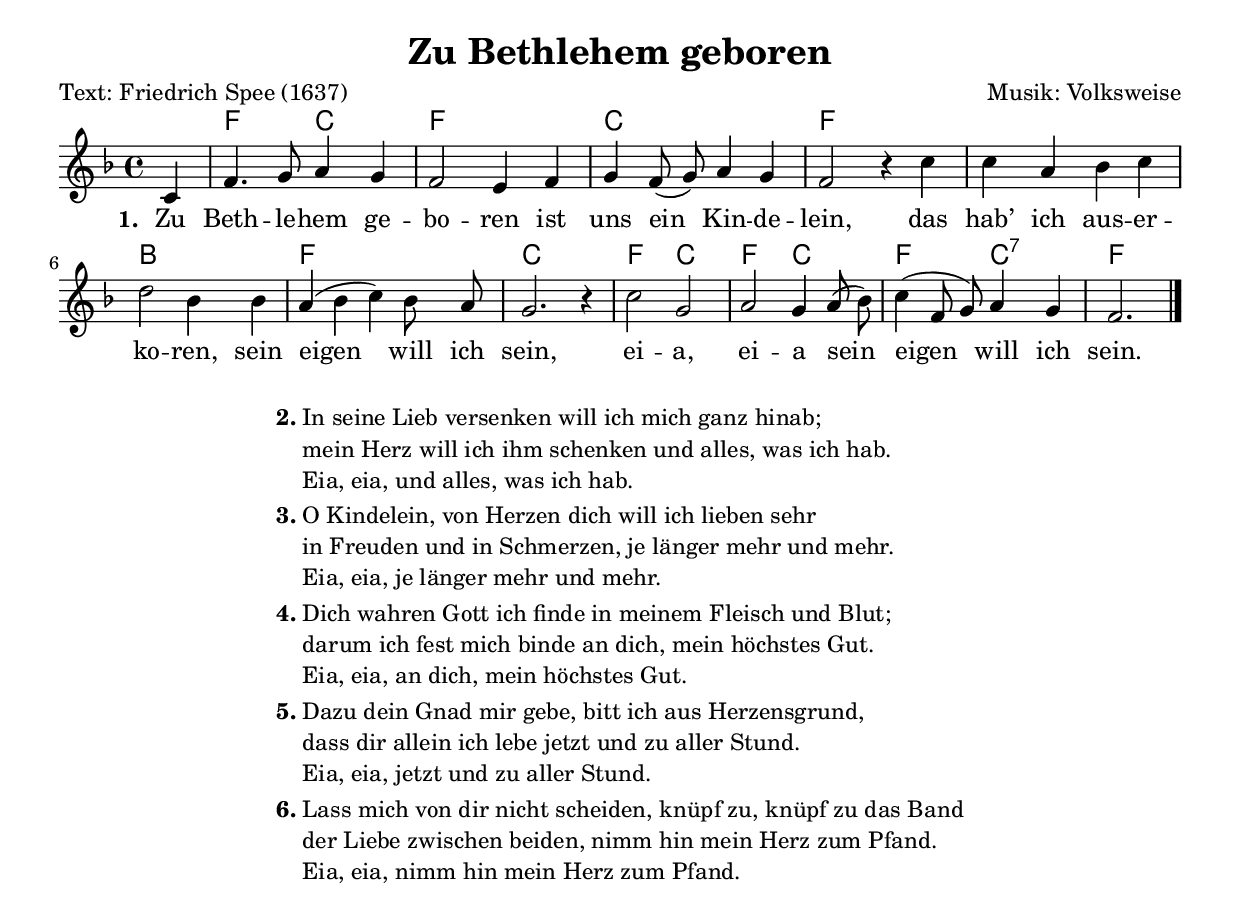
\version "2.12.3"

\include "default.ly"

\header {
        title="Zu Bethlehem geboren"
        composer="Musik: Volksweise"
        poet="Text: Friedrich Spee (1637)"
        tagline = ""
}

Melodie=\relative c' {
        c4 f4. g8 a4 g | % 1
        f2 e4 f | % 2
        g f8( g) a4 g | % 3
        f2 r4 c' | % 4
        c a bes c | % 5
        d2 bes4 bes | % 6
        a( bes c) bes8 a | % 7
        g2. r4 | % 8
        c2 g | % 9
        a g4 a8( bes) | % 10
        c4 (f,8 g) a4 g | % 11
        f2.
}

Akkorde= \chordmode {
        \set chordChanges = ##t
        \partial 4
        s4
        f4. f8 c4 c
        f2 f4 f
        c4 c8 c c4 c
        f2 s4 f
        f f f f
        b2 b4 b
        f4 f f f8 f
        c2. s4
        f2 c
        f2 c4 c8 c
        f4 f8 f c4:7 c:7
        f2.
}

Text=\lyricmode {
        \set stanza = " 1. "
        Zu Beth -- le -- hem ge -- bo -- ren ist uns ein Kin -- de -- lein,
        das hab’ ich aus -- er -- ko -- ren, sein eigen will ich sein,
        ei -- a, ei -- a sein eigen will ich sein.
}

\score{
        <<
                \new ChordNames {\Akkorde}
                \new Voice = "Melodie" {
                        \autoBeamOff
                        \clef treble
                        \key f \major
                        \time 4/4
                        \partial 4
                        \Melodie \bar "|."
                }
                \new Lyrics = Strophe \lyricsto Melodie \Text
        >>
        \layout{}
        \midi {\context { \Score  tempoWholesPerMinute = #(ly:make-moment 90 4) } }
}

\markup {
        \fill-line{
                \hspace #0.1
                \column {
                        \line {
                                \bold "2."
                                \column {
                                        "In seine Lieb versenken will ich mich ganz hinab;"
                                        "mein Herz will ich ihm schenken und alles, was ich hab."
                                        "Eia, eia, und alles, was ich hab."
                                }
                        }
                        \hspace #0.1
                        \line {
                                \bold "3."
                                \column {
                                        "O Kindelein, von Herzen dich will ich lieben sehr"
                                        "in Freuden und in Schmerzen, je länger mehr und mehr."
                                        "Eia, eia, je länger mehr und mehr."
                                }
                        }
                        \hspace #0.1
                        \line {
                                \bold "4."
                                \column {
                                        "Dich wahren Gott ich finde in meinem Fleisch und Blut;"
                                        "darum ich fest mich binde an dich, mein höchstes Gut."
                                        "Eia, eia, an dich, mein höchstes Gut."
                                }
                        }
                        \hspace #0.1
                        \line {
                                \bold "5."
                                \column {
                                        "Dazu dein Gnad mir gebe, bitt ich aus Herzensgrund,"
                                        "dass dir allein ich lebe jetzt und zu aller Stund."
                                        "Eia, eia, jetzt und zu aller Stund."
                                }
                        }
                        \hspace #0.1
                        \line {
                                \bold "6."
                                \column {
                                        "Lass mich von dir nicht scheiden, knüpf zu, knüpf zu das Band"
                                        "der Liebe zwischen beiden, nimm hin mein Herz zum Pfand."
                                        "Eia, eia, nimm hin mein Herz zum Pfand."
                                }
                        }
                }
                \hspace #0.1
        }
}
